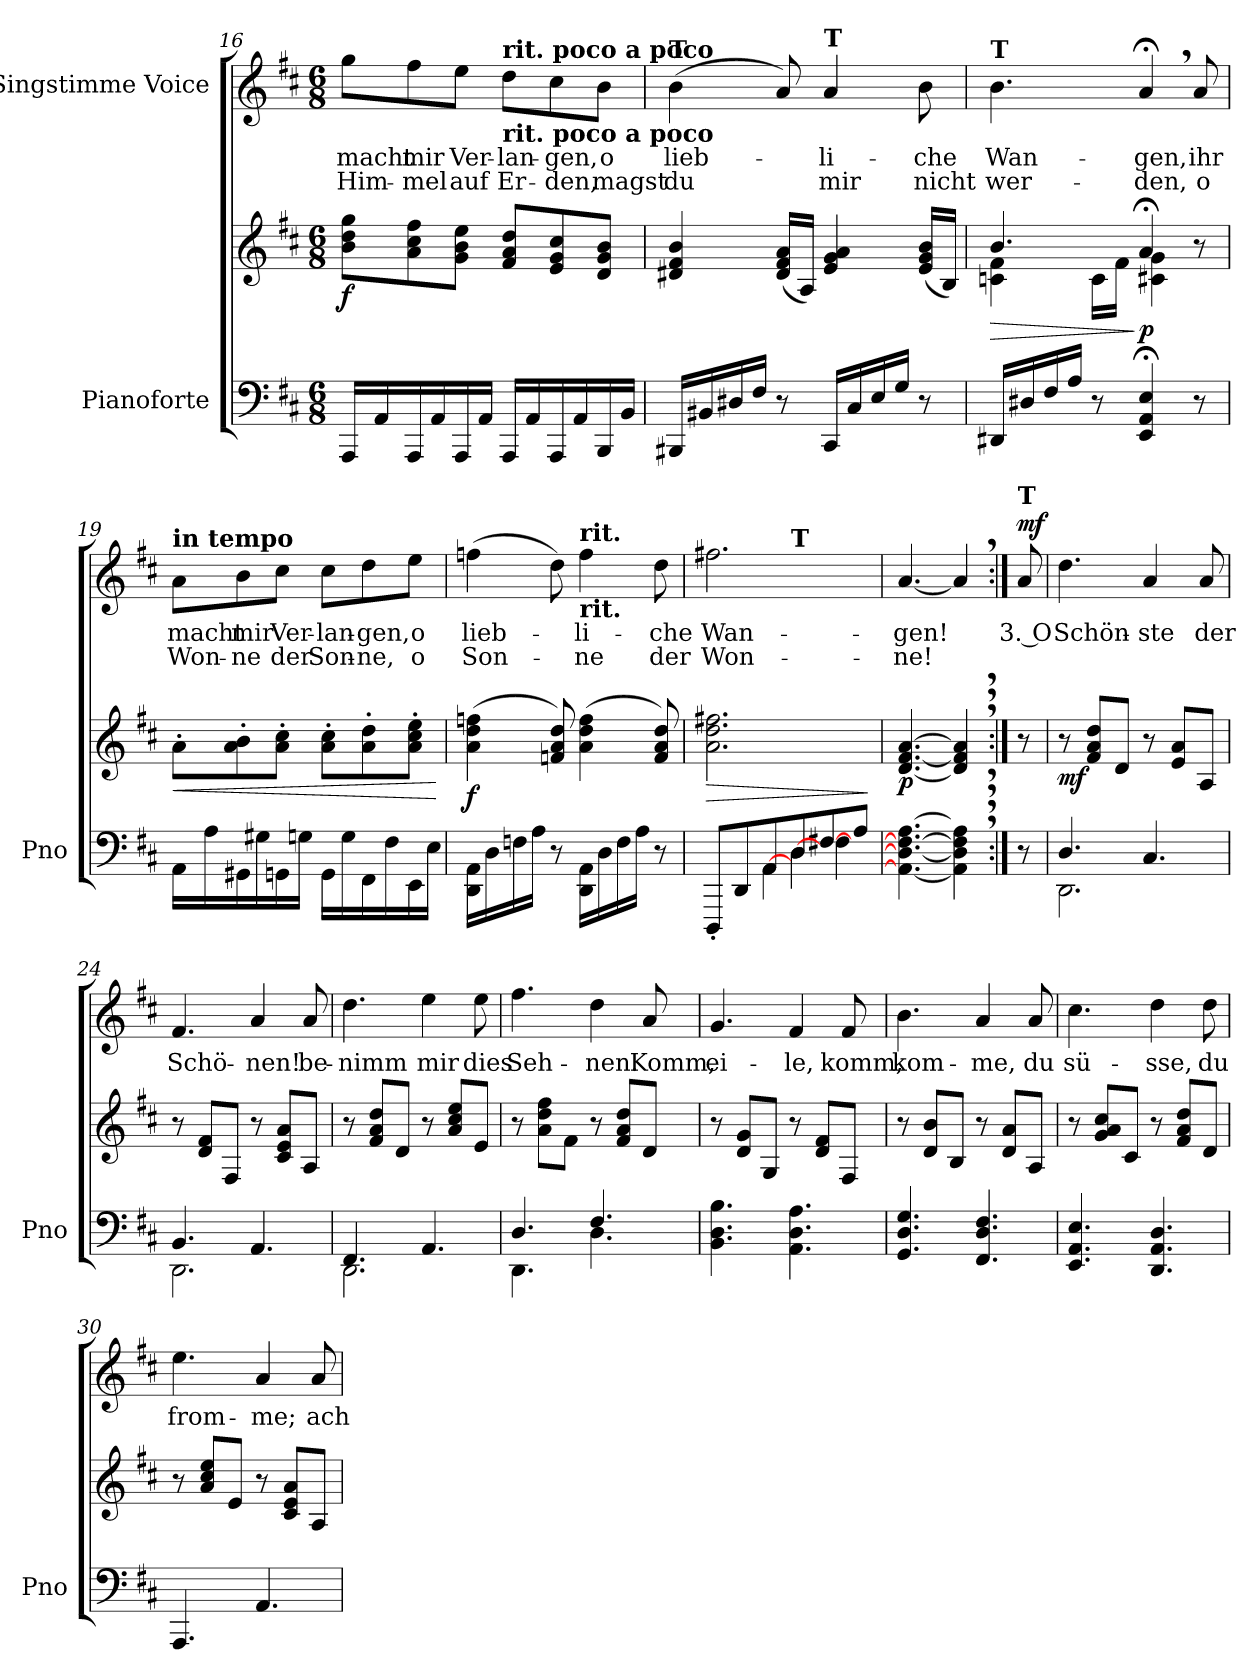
**kern	**kern	**dynam	**kern	**text	**text	**dynam
*part2	*part2	*part2	*part1	*part1	*part1	*part1
*staff3	*staff2	*staff2/3	*staff1	*staff1	*staff1	*staff1
*I"Pianoforte	*	*	*I"Singstimme Voice	*	*	*
*I'Pno	*	*	*	*	*	*
!!LO:PB:g=z
*clefF4	*clefG2	*	*clefG2	*	*	*
*k[f#c#]	*k[f#c#]	*	*k[f#c#]	*	*	*
*M6/8	*M6/8	*	*M6/8	*	*	*
=16	=16	=16	=16	=16	=16	=16
!	!	!LO:DY:b	!	!LO:LY:b	!LO:LY:b	!
16AAA/LL	8b\ 8dd\ 8gg\L	f	8gg\L	macht	Him-	.
16AA/	.	.	.	.	.	.
!	!	!	!	!LO:LY:b	!LO:LY:b	!
16AAA/	8a\ 8cc#\ 8ff#\	.	8ff#\	mir	-mel	.
16AA/	.	.	.	.	.	.
!	!	!	!	!LO:LY:b	!LO:LY:b	!
16AAA/	8g\ 8b\ 8ee\J	.	8ee\J	Ver-	auf	.
16AA/JJ	.	.	.	.	.	.
!	!	!	!LO:TX:a:B:t=rit. poco a poco	!	!	!
!	!	!	!LO:TX:b:B:t=rit. poco a poco	!	!	!
!	!	!	!	!LO:LY:b	!LO:LY:b	!
16AAA/LL	8f#/ 8a/ 8dd/L	.	8dd\L	-lan-	Er-	.
16AA/	.	.	.	.	.	.
!	!	!	!	!LO:LY:b	!LO:LY:b	!
16AAA/	8e/ 8g/ 8cc#/	.	8cc#\	-gen,	-den,	.
16AA/	.	.	.	.	.	.
!	!	!	!	!LO:LY:b	!LO:LY:b	!
16BBB/	8d/ 8g/ 8b/J	.	8b\J	o	magst	.
16BB/JJ	.	.	.	.	.	.
=17	=17	=17	=17	=17	=17	=17
!	!	!	!LO:TX:a:B:t=T	!	!	!
!	!	!	!	!LO:LY:b	!LO:LY:b	!
16BBB#X/LL	4d#X/ 4f#/ 4b/	.	(>4b\	lieb-	du	.
16BB#X/	.	.	.	.	.	.
16D#X/	.	.	.	.	.	.
16F#/JJ	.	.	.	.	.	.
8r	(<16d#/ 16f#/ 16a/LL	.	8a/)	.	.	.
.	16A/JJ)	.	.	.	.	.
!	!	!	!LO:TX:a:B:t=T	!	!	!
!	!	!	!	!LO:LY:b	!LO:LY:b	!
16CC#/LL	4e/ 4g/ 4a/	.	4a/	-li-	mir	.
16C#/	.	.	.	.	.	.
16E/	.	.	.	.	.	.
16G/JJ	.	.	.	.	.	.
!	!	!	!	!LO:LY:b	!LO:LY:b	!
8r	(<16e/ 16g/ 16b/LL	.	8b\	-che	nicht	.
.	16B/JJ)	.	.	.	.	.
=18	=18	=18	=18	=18	=18	=18
!	!	!	!LO:TX:a:B:t=T	!	!	!
!	!	!LO:HP:b	!	!LO:LY:b	!LO:LY:b	!
*	*^	*	*	*	*	*
16DD#X/LL	4.b/	4cn\ 4f#\	>	4.b\	Wan-	wer-	.
16D#X/	.	.	.	.	.	.	.
16F#/	.	.	.	.	.	.	.
16A/JJ	.	.	.	.	.	.	.
8r	.	16c\LL	.	.	.	.	.
.	.	16f#\JJ	.	.	.	.	.
!	!	!	!LO:DY:n=1:b	!	!LO:LY:b	!LO:LY:b	!
4EE/; 4AA/; 4E/;	4a;</	4c#X\ 4g\	] p	4a;<,/	-gen,	-den,	.
!	!	!	!	!	!LO:LY:b	!LO:LY:b	!
8r	8r	8ryy	.	8a/	ihr	o	.
!!LO:LB:g=z
=19	=19	=19	=19	=19	=19	=19	=19
!	!	!	!	!LO:TX:a:B:t=in tempo	!	!	!
!	!	!	!LO:HP:b	!	!LO:LY:b	!LO:LY:b	!
*	*v	*v	*	*	*	*	*
16AA\LL	8a'\L	<	8a\L	macht	Won-	.
16A\	.	.	.	.	.	.
!	!	!	!	!LO:LY:b	!LO:LY:b	!
16GG#X\	8a\' 8b\'	.	8b\	mir	-ne	.
16G#X\	.	.	.	.	.	.
!	!	!	!	!LO:LY:b	!LO:LY:b	!
16GGn\	8a\' 8cc#\'J	.	8cc#\J	Ver-	der	.
16Gn\JJ	.	.	.	.	.	.
!	!	!	!	!LO:LY:b	!LO:LY:b	!
16GG\LL	8a\' 8cc#\'L	.	8cc#\L	-lan-	Son-	.
16G\	.	.	.	.	.	.
!	!	!	!	!LO:LY:b	!LO:LY:b	!
16FF#\	8a\' 8dd\'	.	8dd\	-gen,	-ne,	.
16F#\	.	.	.	.	.	.
!	!	!	!	!LO:LY:b	!LO:LY:b	!
16EE\	8a\' 8cc#\' 8ee\'J	.	8ee\J	o	o	.
16E\JJ	.	.	.	.	.	.
.	.	[	.	.	.	.
=20	=20	=20	=20	=20	=20	=20
!	!	!LO:DY:b	!	!LO:LY:b	!LO:LY:b	!
16DD\ 16AA\LL	(>4a\ 4dd\ 4ffn\	f	(>4ffn\	lieb-	Son-	.
16D\	.	.	.	.	.	.
16Fn\	.	.	.	.	.	.
16A\JJ	.	.	.	.	.	.
8r	8fn/ 8a/ 8dd/)	.	8dd\)	.	.	.
!	!	!	!LO:TX:a:B:t=rit.	!	!	!
!	!	!	!LO:TX:b:B:t=rit.	!	!	!
!	!	!	!	!LO:LY:b	!LO:LY:b	!
16DD\ 16AA\LL	(>4a\ 4dd\ 4ff\	.	4ff\	-li-	-ne	.
16D\	.	.	.	.	.	.
16F\	.	.	.	.	.	.
16A\JJ	.	.	.	.	.	.
!	!	!	!	!LO:LY:b	!LO:LY:b	!
8r	8f/ 8a/ 8dd/)	.	8dd\	-che	der	.
=21	=21	=21	=21	=21	=21	=21
*^	*	*	*	*	*	*
*	*^	*	*	*	*	*	*
!	!	!	!	!	!LO:TX:a:B:t=T	!	!	!
!	!	!	!	!LO:HP:b	!	!LO:LY:b	!LO:LY:b	!
*	*	*	*	*	*^	*	*	*
8DDD'/L	4ryy	4.ryy	2.a\ 2.dd\ 2.ff#X\	>	2.ff#X\	4.ryy	Wan-	Won-	.
8DD/	.	.	.	.	.	.	.	.	.
[8AA/	4AA\	.	.	.	.	.	.	.	.
!	!	!	!	!	!	!LO:TX:a:B:t=T	!	!	!
[8D/	.	4D\	.	.	.	4.ryy	.	.	.
[8F#X/	4F#\	.	.	.	.	.	.	.	.
8A/J	.	8ryy	.	.	.	.	.	.	.
*v	*v	*v	*	*	*	*	*	*	*
.	.	]	.	.	.	.	.
=22	=22	=22	=22	=22	=22	=22	=22
!	!	!LO:DY:b	!	!	!LO:LY:b	!LO:LY:b	!
*	*	*	*v	*v	*	*	*
4.AA\_ 4.D\_ 4.F#\_ [4.A\	[4.d/ [4.f#/ [4.a/	p	[4.a/	-gen!	-ne!	.
4AA\], 4D\], 4F#\], 4A\],	4d/], 4f#/], 4a/],	.	4a,/]	.	.	.
!!LO:LB:g=z
=22X1:|!	=22X1:|!	=22X1:|!	=22X1:|!	=22X1:|!	=22X1:|!	=22X1:|!
!	!	!	!LO:TX:a:B:t=T	!	!	!
!	!	!	!	!LO:LY:b	!	!LO:DY:a
8r	8r	.	8a/	3. O	.	mf
=23	=23	=23	=23	=23	=23	=23
*^	*	*	*	*	*	*
!	!	!	!LO:DY:b	!	!LO:LY:b	!	!
4.D/	2.DD\	8r	mf	4.dd\	Schön-	.	.
.	.	8f#/ 8a/ 8dd/L	.	.	.	.	.
.	.	8d/J	.	.	.	.	.
!	!	!	!	!	!LO:LY:b	!	!
4.C#/	.	8r	.	4a/	-ste	.	.
.	.	8e/ 8a/L	.	.	.	.	.
!	!	!	!	!	!LO:LY:b	!	!
.	.	8A/J	.	8a/	der	.	.
=24	=24	=24	=24	=24	=24	=24	=24
!	!	!	!	!	!LO:LY:b	!	!
4.BB/	2.DD\	8r	.	4.f#/	Schö-	.	.
.	.	8d/ 8f#/L	.	.	.	.	.
.	.	8F#/J	.	.	.	.	.
!	!	!	!	!	!LO:LY:b	!	!
4.AA/	.	8r	.	4a/	-nen!	.	.
.	.	8c#/ 8e/ 8a/L	.	.	.	.	.
!	!	!	!	!	!LO:LY:b	!	!
.	.	8A/J	.	8a/	be-	.	.
=25	=25	=25	=25	=25	=25	=25	=25
!	!	!	!	!	!LO:LY:b	!	!
4.FF#/	2.DD\	8r	.	4.dd\	-nimm	.	.
.	.	8f#/ 8a/ 8dd/L	.	.	.	.	.
.	.	8d/J	.	.	.	.	.
!	!	!	!	!	!LO:LY:b	!	!
4.AA/	.	8r	.	4ee\	mir	.	.
.	.	8a/ 8cc#/ 8ee/L	.	.	.	.	.
!	!	!	!	!	!LO:LY:b	!	!
.	.	8e/J	.	8ee\	dies	.	.
=26	=26	=26	=26	=26	=26	=26	=26
!	!	!	!	!	!LO:LY:b	!	!
4.D/	4.DD\	8r	.	4.ff#\	Seh-	.	.
.	.	8a\ 8dd\ 8ff#\L	.	.	.	.	.
.	.	8f#\J	.	.	.	.	.
!	!	!	!	!	!LO:LY:b	!	!
4.F#/	4.D\	8r	.	4dd\	-nen.	.	.
.	.	8f#/ 8a/ 8dd/L	.	.	.	.	.
!	!	!	!	!	!LO:LY:b	!	!
.	.	8d/J	.	8a/	Komm,	.	.
*v	*v	*	*	*	*	*	*
=27	=27	=27	=27	=27	=27	=27
!	!	!	!	!LO:LY:b	!	!
4.BB\ 4.D\ 4.B\	8r	.	4.g/	ei-	.	.
.	8d/ 8g/L	.	.	.	.	.
.	8G/J	.	.	.	.	.
!	!	!	!	!LO:LY:b	!	!
4.AA\ 4.D\ 4.A\	8r	.	4f#/	-le,	.	.
.	8d/ 8f#/L	.	.	.	.	.
!	!	!	!	!LO:LY:b	!	!
.	8F#/J	.	8f#/	komm,	.	.
!!LO:LB:g=z
=28	=28	=28	=28	=28	=28	=28
!	!	!	!	!LO:LY:b	!	!
4.GG/ 4.D/ 4.G/	8r	.	4.b\	kom-	.	.
.	8d/ 8b/L	.	.	.	.	.
.	8B/J	.	.	.	.	.
!	!	!	!	!LO:LY:b	!	!
4.FF#/ 4.D/ 4.F#/	8r	.	4a/	-me,	.	.
.	8d/ 8a/L	.	.	.	.	.
!	!	!	!	!LO:LY:b	!	!
.	8A/J	.	8a/	du	.	.
=29	=29	=29	=29	=29	=29	=29
!	!	!	!	!LO:LY:b	!	!
4.EE/ 4.AA/ 4.E/	8r	.	4.cc#\	sü-	.	.
.	8g/ 8a/ 8cc#/L	.	.	.	.	.
.	8c#/J	.	.	.	.	.
!	!	!	!	!LO:LY:b	!	!
4.DD/ 4.AA/ 4.D/	8r	.	4dd\	-sse,	.	.
.	8f#/ 8a/ 8dd/L	.	.	.	.	.
!	!	!	!	!LO:LY:b	!	!
.	8d/J	.	8dd\	du	.	.
=30	=30	=30	=30	=30	=30	=30
!	!	!	!	!LO:LY:b	!	!
4.AAA/	8r	.	4.ee\	from-	.	.
.	8a/ 8cc#/ 8ee/L	.	.	.	.	.
.	8e/J	.	.	.	.	.
!	!	!	!	!LO:LY:b	!	!
4.AA/	8r	.	4a/	-me;	.	.
.	8c#/ 8e/ 8a/L	.	.	.	.	.
!	!	!	!	!LO:LY:b	!	!
.	8A/J	.	8a/	ach	.	.
=	=	=	=	=	=	=
*-	*-	*-	*-	*-	*-	*-
